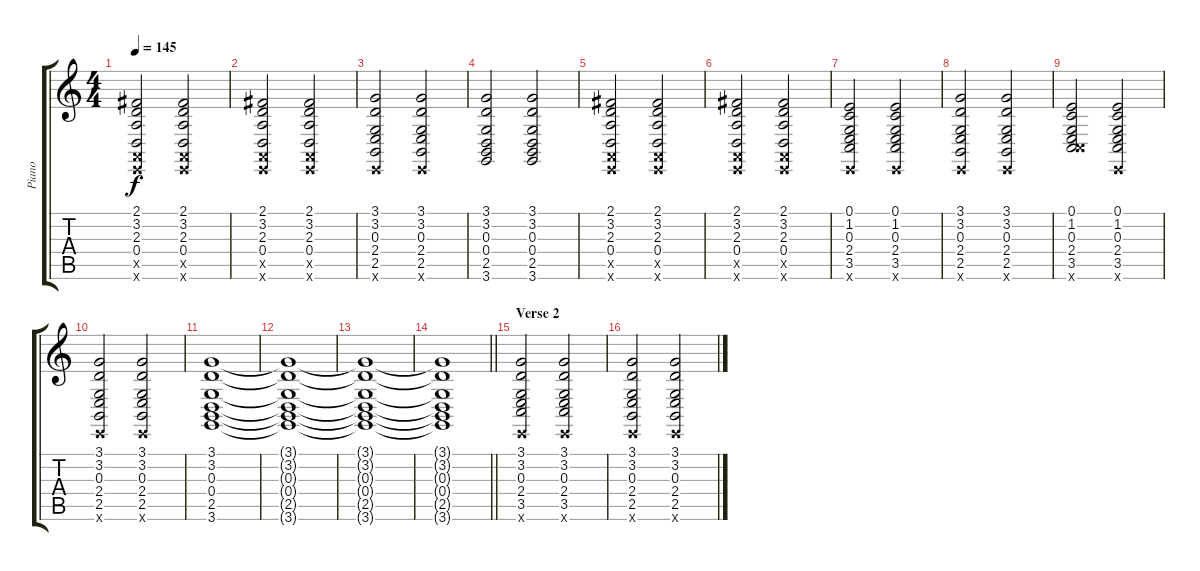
\track ("Piano" "Piano") {instrument brightacousticpiano}
\staff {score tabs}
\tuning (E4 B3 G3 D3 A2 E2) {hide}
\ts (4 4)
\tempo 145
\clef g2
\ks c
(2.1 3.2 2.3 0.4 0.5{x} 0.6{x}).2{dy f} (2.1 3.2 2.3 0.4 0.5{x} 0.6{x}).2 |
(2.1 3.2 2.3 0.4 0.5{x} 0.6{x}).2 (2.1 3.2 2.3 0.4 0.5{x} 0.6{x}).2 |
(3.1 3.2 0.3 2.4 2.5 0.6{x}).2 (3.1 3.2 0.3 2.4 2.5 0.6{x}).2 |
(3.1 3.2 0.3 0.4 2.5 3.6).2 (3.1 3.2 0.3 0.4 2.5 3.6).2 |
(2.1 3.2 2.3 0.4 0.5{x} 0.6{x}).2 (2.1 3.2 2.3 0.4 0.5{x} 0.6{x}).2 |
(2.1 3.2 2.3 0.4 0.5{x} 0.6{x}).2 (2.1 3.2 2.3 0.4 0.5{x} 0.6{x}).2 |
(0.1 1.2 0.3 2.4 3.5 0.6{x}).2 (0.1 1.2 0.3 2.4 3.5 0.6{x}).2 |
(3.1 3.2 0.3 2.4 2.5 0.6{x}).2 (3.1 3.2 0.3 2.4 2.5 0.6{x}).2 |
(0.1 1.2 0.3 2.4 3.5 8.6{x}).2 (0.1 1.2 0.3 2.4 3.5 0.6{x}).2 |
(3.1 3.2 0.3 2.4 2.5 0.6{x}).2 (3.1 3.2 0.3 2.4 2.5 0.6{x}).2 |
(3.1 3.2 0.3 0.4 2.5 3.6).1 |
(3.1{t} 3.2{t} 0.3{t} 0.4{t} 2.5{t} 3.6{t}).1 |
(3.1{t} 3.2{t} 0.3{t} 0.4{t} 2.5{t} 3.6{t}).1 |
\barLineRight lightlight
(3.1{t} 3.2{t} 0.3{t} 0.4{t} 2.5{t} 3.6{t}).1 |
\section ("" "Verse 2")
(3.1 3.2 0.3 2.4 3.5 0.6{x}).2 (3.1 3.2 0.3 2.4 3.5 0.6{x}).2 |
(3.1 3.2 0.3 2.4 2.5 0.6{x}).2 (3.1 3.2 0.3 2.4 2.5 0.6{x}).2
